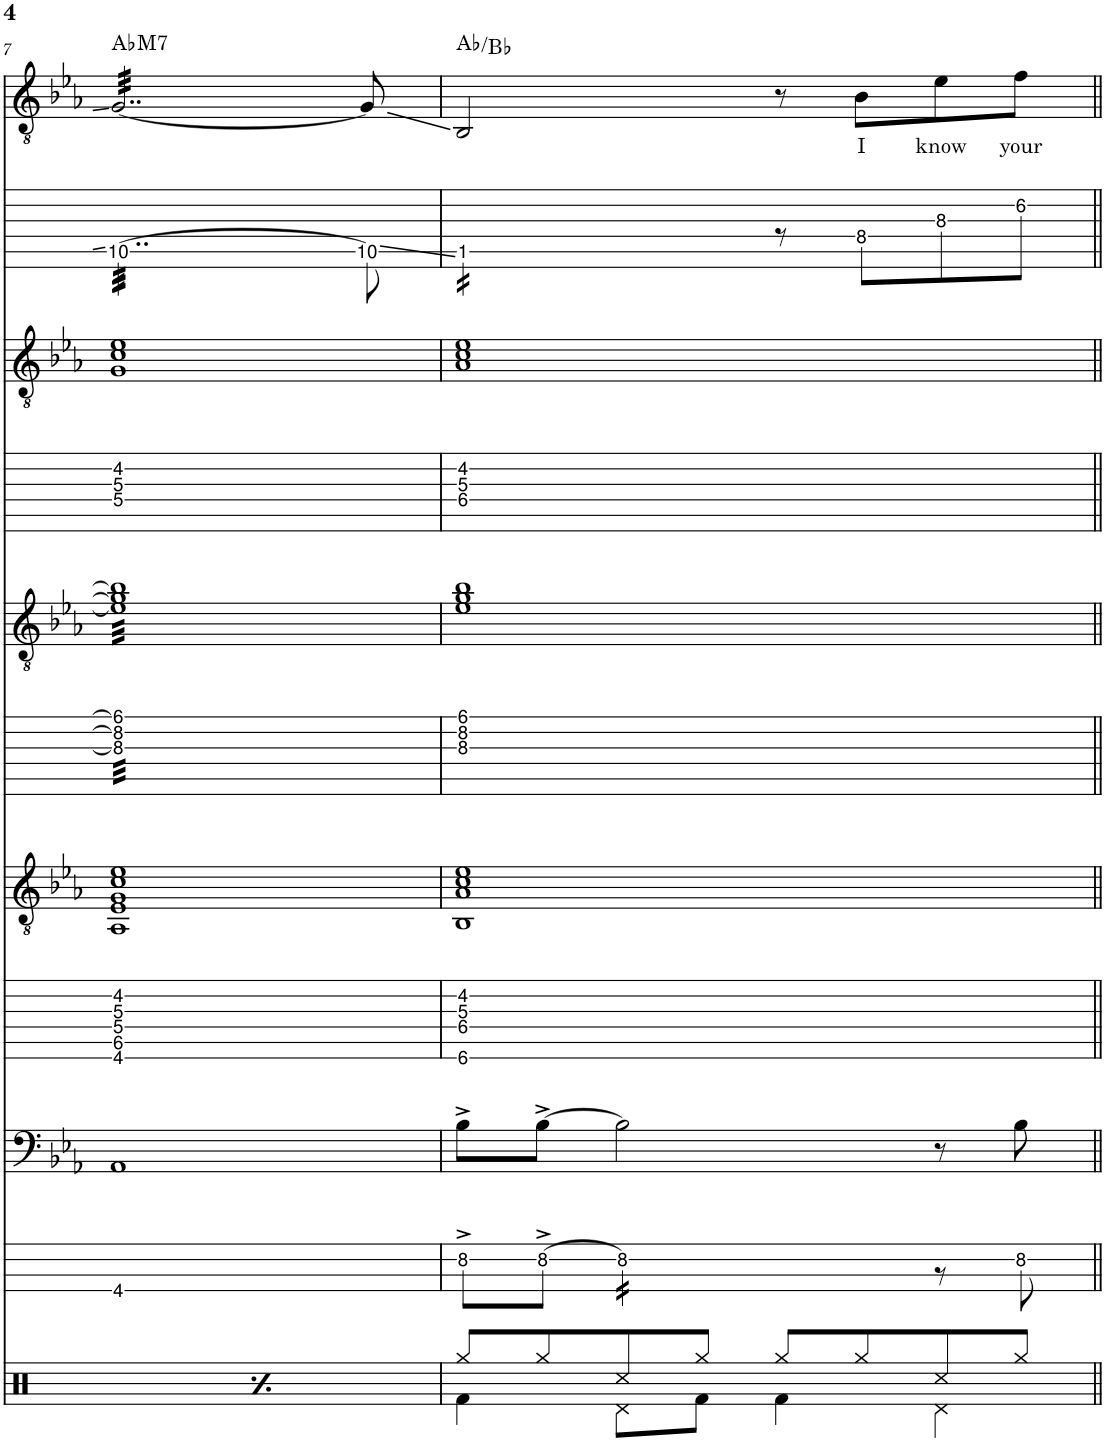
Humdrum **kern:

**kern	**kern	**kern	**kern	**kern	**kern	**kern	**kern	**kern	**kern	**kern	**text	**harte
*part6	*part5	*part5	*part4	*part4	*part3	*part3	*part2	*part2	*part1	*part1	*part1	*part1
*staff11	*staff10	*staff9	*staff8	*staff7	*staff6	*staff5	*staff4	*staff3	*staff2	*staff1	*staff1	*
*I"Drumset	*I"Acoustic Bass	*	*I"Acoustic Guitar 4	*	*I"Acoustic Guitar 2	*	*I"Acoustic Guitar 3	*	*I"Acoustic Guitar 1	*	*	*
*	*	*	*I'Ac Gtr	*	*I'Ac Gtr	*	*I'Ac Gtr	*	*I'Ac Gtr	*	*	*
!!LO:PB:g=z
*clefX	*	*clefF4	*	*clefGv2	*	*clefGv2	*	*clefGv2	*	*clefGv2	*	*
*	*Trd7c12	*Trd7c12	*	*	*	*	*	*	*	*	*	*
*k[]	*k[b-e-a-]	*k[b-e-a-]	*k[b-e-a-]	*k[b-e-a-]	*k[b-e-a-]	*k[b-e-a-]	*k[b-e-a-]	*k[b-e-a-]	*k[b-e-a-]	*k[b-e-a-]	*	*
*M4/4	*M4/4	*M4/4	*M4/4	*M4/4	*M4/4	*M4/4	*M4/4	*M4/4	*M4/4	*M4/4	*	*
=7	=7	=7	=7	=7	=7	=7	=7	=7	=7	=7	=7	=7
*^	*	*	*	*	*	*	*	*	*	*	*	*
!	!	!	!	!	!	!	!	!	!	!	!	!	!LO:H:kt=M7
*	*	*	*	*	*	*tremolo	*	*	*	*	*	*	*
*	*	*	*	*	*	*	*tremolo	*	*	*	*	*	*
*	*	*	*	*	*	*	*	*	*	*tremolo	*	*	*
*	*	*	*	*	*	*	*	*	*	*	*tremolo	*	*
8Rgg/L	4Rf\	1AA-	1AA-	1AA- 1E- 1G 1c 1e-	1AA- 1E- 1G 1c 1e-	32e-] 32g] 32b-]LLL	32e-] 32g] 32b-]LLL	1G 1c 1e-	1G 1c 1e-	[32G\LLL	[32G/LLL	.	Ab:maj7
.	.	.	.	.	.	32e- 32g 32b-	32e- 32g 32b-	.	.	32G\	32G/	.	.
.	.	.	.	.	.	32e- 32g 32b-	32e- 32g 32b-	.	.	32G\	32G/	.	.
.	.	.	.	.	.	32e- 32g 32b-	32e- 32g 32b-	.	.	32G\	32G/	.	.
8Rgg/	.	.	.	.	.	32e- 32g 32b-	32e- 32g 32b-	.	.	32G\	32G/	.	.
.	.	.	.	.	.	32e- 32g 32b-	32e- 32g 32b-	.	.	32G\	32G/	.	.
.	.	.	.	.	.	32e- 32g 32b-	32e- 32g 32b-	.	.	32G\	32G/	.	.
.	.	.	.	.	.	32e- 32g 32b-	32e- 32g 32b-	.	.	32G\	32G/	.	.
8Rcc/	8Rd\L	.	.	.	.	32e- 32g 32b-	32e- 32g 32b-	.	.	32G\	32G/	.	.
.	.	.	.	.	.	32e- 32g 32b-	32e- 32g 32b-	.	.	32G\	32G/	.	.
.	.	.	.	.	.	32e- 32g 32b-	32e- 32g 32b-	.	.	32G\	32G/	.	.
.	.	.	.	.	.	32e- 32g 32b-	32e- 32g 32b-	.	.	32G\	32G/	.	.
8Rgg/J	8Rf\J	.	.	.	.	32e- 32g 32b-	32e- 32g 32b-	.	.	32G\	32G/	.	.
.	.	.	.	.	.	32e- 32g 32b-	32e- 32g 32b-	.	.	32G\	32G/	.	.
.	.	.	.	.	.	32e- 32g 32b-	32e- 32g 32b-	.	.	32G\	32G/	.	.
.	.	.	.	.	.	32e- 32g 32b-	32e- 32g 32b-	.	.	32G\	32G/	.	.
8Rgg/L	4Rf\	.	.	.	.	32e- 32g 32b-	32e- 32g 32b-	.	.	32G\	32G/	.	.
.	.	.	.	.	.	32e- 32g 32b-	32e- 32g 32b-	.	.	32G\	32G/	.	.
.	.	.	.	.	.	32e- 32g 32b-	32e- 32g 32b-	.	.	32G\	32G/	.	.
.	.	.	.	.	.	32e- 32g 32b-	32e- 32g 32b-	.	.	32G\	32G/	.	.
8Rgg/	.	.	.	.	.	32e- 32g 32b-	32e- 32g 32b-	.	.	32G\	32G/	.	.
.	.	.	.	.	.	32e- 32g 32b-	32e- 32g 32b-	.	.	32G\	32G/	.	.
.	.	.	.	.	.	32e- 32g 32b-	32e- 32g 32b-	.	.	32G\	32G/	.	.
.	.	.	.	.	.	32e- 32g 32b-	32e- 32g 32b-	.	.	32G\	32G/	.	.
8Rcc/	4Rd\	.	.	.	.	32e- 32g 32b-	32e- 32g 32b-	.	.	32G\	32G/	.	.
.	.	.	.	.	.	32e- 32g 32b-	32e- 32g 32b-	.	.	32G\	32G/	.	.
.	.	.	.	.	.	32e- 32g 32b-	32e- 32g 32b-	.	.	32G\	32G/	.	.
.	.	.	.	.	.	32e- 32g 32b-	32e- 32g 32b-	.	.	32G\JJJ	32G/JJJ	.	.
*	*	*	*	*	*	*	*	*	*	*	*Xtremolo	*	*
*	*	*	*	*	*	*	*	*	*	*Xtremolo	*	*	*
8Rgg/J	.	.	.	.	.	32e- 32g 32b-	32e- 32g 32b-	.	.	8G\]	8G/]	.	.
.	.	.	.	.	.	32e- 32g 32b-	32e- 32g 32b-	.	.	.	.	.	.
.	.	.	.	.	.	32e- 32g 32b-	32e- 32g 32b-	.	.	.	.	.	.
.	.	.	.	.	.	32e- 32g 32b-JJJ	32e- 32g 32b-JJJ	.	.	.	.	.	.
*	*	*	*	*	*	*	*Xtremolo	*	*	*	*	*	*
*	*	*	*	*	*	*Xtremolo	*	*	*	*	*	*	*
=8	=8	=8	=8	=8	=8	=8	=8	=8	=8	=8	=8	=8	=8
8Rgg/L	4Rf\	8B-^\L	8B-^\L	1BB- 1A- 1c 1e-	1BB- 1A- 1c 1e-	1e- 1g 1b-	1e- 1g 1b-	1A- 1c 1e-	1A- 1c 1e-	2BB-\	2BB-/	.	Ab:maj/2
8Rgg/	.	[8B-^\J	[8B-^\J	.	.	.	.	.	.	.	.	.	.
8Rcc/	8Rd\L	2B-\]	2B-\]	.	.	.	.	.	.	.	.	.	.
8Rgg/J	8Rf\J	.	.	.	.	.	.	.	.	.	.	.	.
8Rgg/L	4Rf\	.	.	.	.	.	.	.	.	8r	8r	.	.
!	!	!	!	!	!	!	!	!	!	!	!	!LO:LY:b	!
8Rgg/	.	.	.	.	.	.	.	.	.	8B-\L	8B-\L	I	.
!	!	!	!	!	!	!	!	!	!	!	!	!LO:LY:b	!
8Rcc/	4Rd\	8r	8r	.	.	.	.	.	.	8e-\	8e-\	know	.
!	!	!	!	!	!	!	!	!	!	!	!	!LO:LY:b	!
8Rgg/J	.	8B-\	8B-\	.	.	.	.	.	.	8f\J	8f\J	your	.
*v	*v	*	*	*	*	*	*	*	*	*	*	*	*
=||	=||	=||	=||	=||	=||	=||	=||	=||	=||	=||	=||	=||
*-	*-	*-	*-	*-	*-	*-	*-	*-	*-	*-	*-	*-
